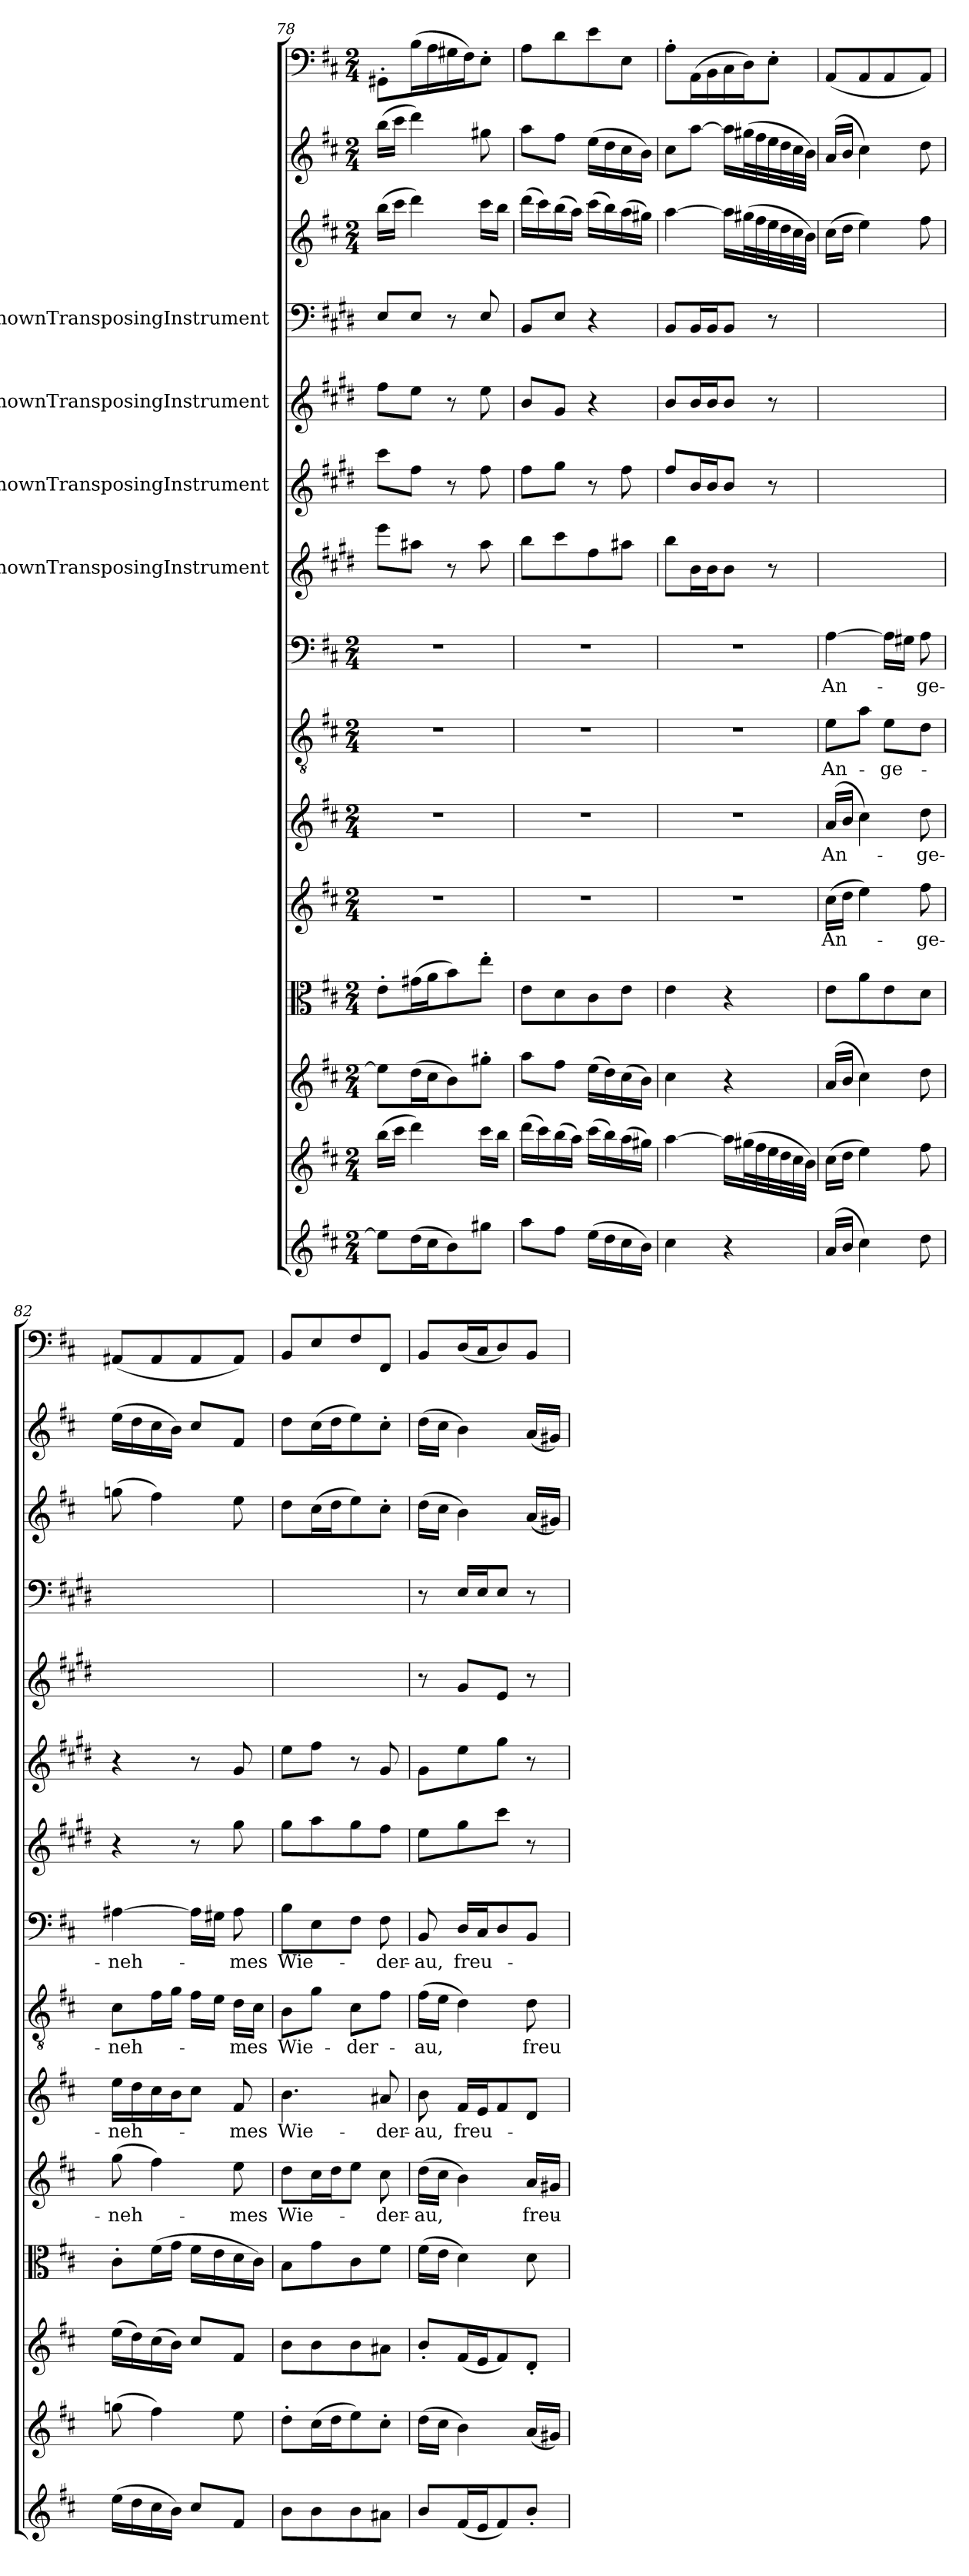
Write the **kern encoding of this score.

**kern	**kern	**kern	**kern	**kern	**text	**kern	**text	**kern	**text	**kern	**text	**kern	**kern	**kern	**kern	**kern	**kern	**kern
*part15	*part14	*part13	*part12	*part11	*part11	*part10	*part10	*part9	*part9	*part8	*part8	*part7	*part6	*part5	*part4	*part3	*part2	*part1
*staff15	*staff14	*staff13	*staff12	*staff11	*staff11	*staff10	*staff10	*staff9	*staff9	*staff8	*staff8	*staff7	*staff6	*staff5	*staff4	*staff3	*staff2	*staff1
*	*	*	*	*	*	*	*	*	*	*	*	*I"UnknownTransposingInstrument	*I"UnknownTransposingInstrument	*I"UnknownTransposingInstrument	*I"UnknownTransposingInstrument	*	*	*
*clefG2	*clefG2	*clefG2	*clefC3	*clefG2	*	*clefG2	*	*clefGv2	*	*clefF4	*	*clefG2	*clefG2	*clefG2	*clefF4	*clefG2	*clefG2	*clefF4
*	*	*	*	*	*	*	*	*	*	*	*	*ITrd1c2	*ITrd1c2	*ITrd1c2	*ITrd1c2	*	*	*
*k[f#c#]	*k[f#c#]	*k[f#c#]	*k[f#c#]	*k[f#c#]	*	*k[f#c#]	*	*k[f#c#]	*	*k[f#c#]	*	*k[f#c#]	*k[f#c#]	*k[f#c#]	*k[f#c#]	*k[f#c#]	*k[f#c#]	*k[f#c#]
*D:	*D:	*D:	*D:	*D:	*	*D:	*	*D:	*	*D:	*	*	*	*	*	*D:	*D:	*D:
*M2/4	*M2/4	*M2/4	*M2/4	*M2/4	*	*M2/4	*	*M2/4	*	*M2/4	*	*	*	*	*	*M2/4	*M2/4	*M2/4
=78	=78	=78	=78	=78	=78	=78	=78	=78	=78	=78	=78	=78	=78	=78	=78	=78	=78	=78
8ee\L]	(16bb\LL	8ee\L]	8e'\L	2r	.	2r	.	2r	.	2r	.	8ddd\L	8bb\L	8ee\L	8D/L	(16bb\LL	(16bb\LL	8GG#X'\L
.	16ccc#\JJ	.	.	.	.	.	.	.	.	.	.	.	.	.	.	16ccc#\JJ	16ccc#\JJ	.
(16dd\L	4ddd\)	(16dd\L	(16g#X\L	.	.	.	.	.	.	.	.	8gg#X\J	8ee\J	8dd\J	8D/J	4ddd\)	4ddd\)	(16B\L
16cc#\J	.	16cc#\J	16a\J	.	.	.	.	.	.	.	.	.	.	.	.	.	.	16A\
8b\)	.	8b\)	8b\)	.	.	.	.	.	.	.	.	8r	8r	8r	8r	.	.	16G#X\
.	.	.	.	.	.	.	.	.	.	.	.	.	.	.	.	.	.	16F#\J)
8gg#X\J	16ccc#\LL	8gg#X'\J	8ee'\J	.	.	.	.	.	.	.	.	8gg#\	8ee\	8dd\	8D/	16ccc#\LL	8gg#X\	8E'\J
.	16bb\JJ	.	.	.	.	.	.	.	.	.	.	.	.	.	.	16bb\JJ	.	.
=79	=79	=79	=79	=79	=79	=79	=79	=79	=79	=79	=79	=79	=79	=79	=79	=79	=79	=79
8aa\L	(16ddd\LL	8aa\L	8e\L	2r	.	2r	.	2r	.	2r	.	8aa\L	8ee\L	8a/L	8AA/L	(16ddd\LL	8aa\L	8A\L
.	16ccc#\)	.	.	.	.	.	.	.	.	.	.	.	.	.	.	16ccc#\)	.	.
8ff#\J	(16bb\	8ff#\J	8d\	.	.	.	.	.	.	.	.	8bb\	8ff#\J	8f#/J	8D/J	(16bb\	8ff#\J	8d\
.	16aa\JJ)	.	.	.	.	.	.	.	.	.	.	.	.	.	.	16aa\JJ)	.	.
(16ee\LL	(16ccc#\LL	(16ee\LL	8c#\	.	.	.	.	.	.	.	.	8ee\	8r	4r	4r	(16ccc#\LL	(16ee\LL	8e\
16dd\	16bb\)	16dd\)	.	.	.	.	.	.	.	.	.	.	.	.	.	16bb\)	16dd\	.
16cc#\	(16aa\	(16cc#\	8e\J	.	.	.	.	.	.	.	.	8gg#X\J	8ee\	.	.	(16aa\	16cc#\	8E\J
16b\JJ)	16gg#X\JJ)	16b\JJ)	.	.	.	.	.	.	.	.	.	.	.	.	.	16gg#X\JJ)	16b\JJ)	.
=80	=80	=80	=80	=80	=80	=80	=80	=80	=80	=80	=80	=80	=80	=80	=80	=80	=80	=80
4cc#\	[4aa\	4cc#\	4e\	2r	.	2r	.	2r	.	2r	.	8aa\L	8ee/L	8a/L	8AA/L	[4aa\	8cc#\L	8A'\L
.	.	.	.	.	.	.	.	.	.	.	.	16a\L	16a/L	16a/L	16AA/L	.	[8aa\J	(16AA\L
.	.	.	.	.	.	.	.	.	.	.	.	16a\J	16a/J	16a/J	16AA/J	.	.	16BB\
4r	16aa\LL]	4r	4r	.	.	.	.	.	.	.	.	8a\J	8a/J	8a/J	8AA/J	16aa\LL]	16aa\LL]	16C#\
.	(32gg#X\L	.	.	.	.	.	.	.	.	.	.	.	.	.	.	(32gg#X\L	(32gg#X\L	16D\J)
.	32ff#\	.	.	.	.	.	.	.	.	.	.	.	.	.	.	32ff#\	32ff#\	.
.	32ee\	.	.	.	.	.	.	.	.	.	.	8r	8r	8r	8r	32ee\	32ee\	8E'\J
.	32dd\	.	.	.	.	.	.	.	.	.	.	.	.	.	.	32dd\	32dd\	.
.	32cc#\	.	.	.	.	.	.	.	.	.	.	.	.	.	.	32cc#\	32cc#\	.
.	32b\JJJ)	.	.	.	.	.	.	.	.	.	.	.	.	.	.	32b\JJJ)	32b\JJJ)	.
=81	=81	=81	=81	=81	=81	=81	=81	=81	=81	=81	=81	=81	=81	=81	=81	=81	=81	=81
(16a/LL	(16cc#\LL	(16a/LL	8e\L	(16cc#\LL	An-	(16a/LL	An-	8e\L	An-	[4A\	An-	2r	2r	2r	2r	(16cc#\LL	(16a/LL	(8AA/L
16b/JJ	16dd\JJ	16b/JJ	.	16dd\JJ	.	16b/JJ	.	.	.	.	.	.	.	.	.	16dd\JJ	16b/JJ	.
4cc#\)	4ee\)	4cc#\)	8a\	4ee\)	.	4cc#\)	.	8a\J	.	.	.	.	.	.	.	4ee\)	4cc#\)	8AA/
.	.	.	8e\	.	.	.	.	8e\L	-ge-	16A\LL]	.	.	.	.	.	.	.	8AA/
.	.	.	.	.	.	.	.	.	.	16G#X\JJ	.	.	.	.	.	.	.	.
8dd\	8ff#\	8dd\	8d\J	8ff#\	-ge-	8dd\	-ge-	8d\J	.	8A\	-ge-	.	.	.	.	8ff#\	8dd\	8AA/J)
=82	=82	=82	=82	=82	=82	=82	=82	=82	=82	=82	=82	=82	=82	=82	=82	=82	=82	=82
(16ee\LL	(8ggn\	(16ee\LL	8c#'\L	(8gg\	-neh-	16ee\LL	-neh-	8c#\L	-neh-	[4A#X\	-neh-	4r	4r	2r	2r	(8ggn\	(16ee\LL	(8AA#X/L
16dd\	.	16dd\)	.	.	.	16dd\	.	.	.	.	.	.	.	.	.	.	16dd\	.
16cc#\	4ff#\)	(16cc#\	(16f#\L	4ff#\)	.	16cc#\	.	16f#\L	.	.	.	.	.	.	.	4ff#\)	16cc#\	8AA#/
16b\JJ)	.	16b\JJ)	16g\JJ	.	.	16b\J	.	16g\JJ	.	.	.	.	.	.	.	.	16b\JJ)	.
8cc#/L	.	8cc#/L	16f#\LL	.	.	8cc#\J	.	16f#\LL	.	16A#\LL]	.	8r	8r	.	.	.	8cc#/L	8AA#/
.	.	.	16e\	.	.	.	.	16e\JJ	.	16G#X\JJ	.	.	.	.	.	.	.	.
8f#/J	8ee\	8f#/J	16d\	8ee\	-mes	8f#/	-mes	16d\LL	-mes	8A#\	-mes	8ff#\	8f#/	.	.	8ee\	8f#/J	8AA#/J)
.	.	.	16c#\JJ)	.	.	.	.	16c#\JJ	.	.	.	.	.	.	.	.	.	.
=83	=83	=83	=83	=83	=83	=83	=83	=83	=83	=83	=83	=83	=83	=83	=83	=83	=83	=83
8b\L	8dd'\L	8b\L	8B\L	8dd\L	Wie-	4.b\	Wie-	8B\L	Wie-	8B\L	Wie-	8ff#\L	8dd\L	2r	2r	8dd\L	8dd\L	8BB/L
8b\	(16cc#\L	8b\	8g\	16cc#\L	.	.	.	8g\J	.	8E\	.	8gg\	8ee\J	.	.	(16cc#\L	(16cc#\L	8E/
.	16dd\J	.	.	16dd\J	.	.	.	.	.	.	.	.	.	.	.	16dd\J	16dd\J	.
8b\	8ee\)	8b\	8c#\	8ee\J	.	.	.	8c#\L	-der-	8F#\J	.	8ff#\	8r	.	.	8ee\)	8ee\)	8F#/
8a#X\J	8cc#'\J	8a#X\J	8f#\J	8cc#\	-der-	8a#X/	-der-	8f#\J	.	8F#\	-der-	8ee\J	8f#/	.	.	8cc#'\J	8cc#'\J	8FF#/J
=84	=84	=84	=84	=84	=84	=84	=84	=84	=84	=84	=84	=84	=84	=84	=84	=84	=84	=84
8b/L	(16dd\LL	8b'/L	(16f#\LL	(16dd\LL	-au,	8b\	-au,	(16f#\LL	-au,	8BB/	-au,	8dd\L	8f#\L	8r	8r	(16dd\LL	(16dd\LL	8BB/L
.	16cc#\JJ	.	16e\JJ	16cc#\JJ	.	.	.	16e\JJ	.	.	.	.	.	.	.	16cc#\JJ	16cc#\JJ	.
(16f#/L	4b\)	(16f#/L	4d\)	4b\)	.	16f#/LL	freu-	4d\)	.	16D/LL	freu-	8ff#\	8dd\	8f#/L	16D/LL	4b\)	4b\)	(16D/L
16e/J	.	16e/J	.	.	.	16e/J	.	.	.	16C#/J	.	.	.	.	16D/J	.	.	16C#/J
8f#/)	.	8f#/)	.	.	.	8f#/	.	.	.	8D/	.	8bb\J	8ff#\J	8d/J	8D/J	.	.	8D/)
8b'/J	(16a/LL	8d'/J	8d\	16a/LL	freu-	8d/J	.	8d\	freu-	8BB/J	.	8r	8r	8r	8r	(16a/LL	(16a/LL	8BB/J
.	16g#X/JJ)	.	.	16g#X/JJ	.	.	.	.	.	.	.	.	.	.	.	16g#X/JJ)	16g#X/JJ)	.
=	=	=	=	=	=	=	=	=	=	=	=	=	=	=	=	=	=	=
*-	*-	*-	*-	*-	*-	*-	*-	*-	*-	*-	*-	*-	*-	*-	*-	*-	*-	*-
